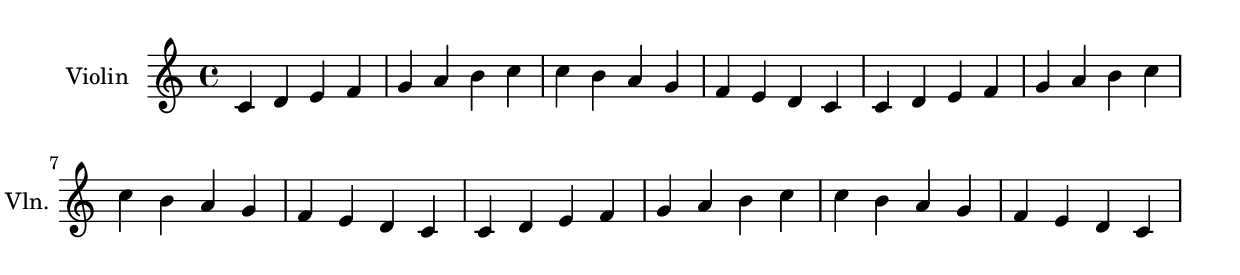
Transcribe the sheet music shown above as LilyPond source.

\version "2.19.31"

\new Staff \with {
  instrumentName = #"Violin "
  shortInstrumentName = #"Vln. "
} \relative c'
{ c4 d e f | g a b c | c b a g | f e d c
  c4 d e f | g a b c | c b a g | f e d c 
  c4 d e f | g a b c | c b a g | f e d c }
